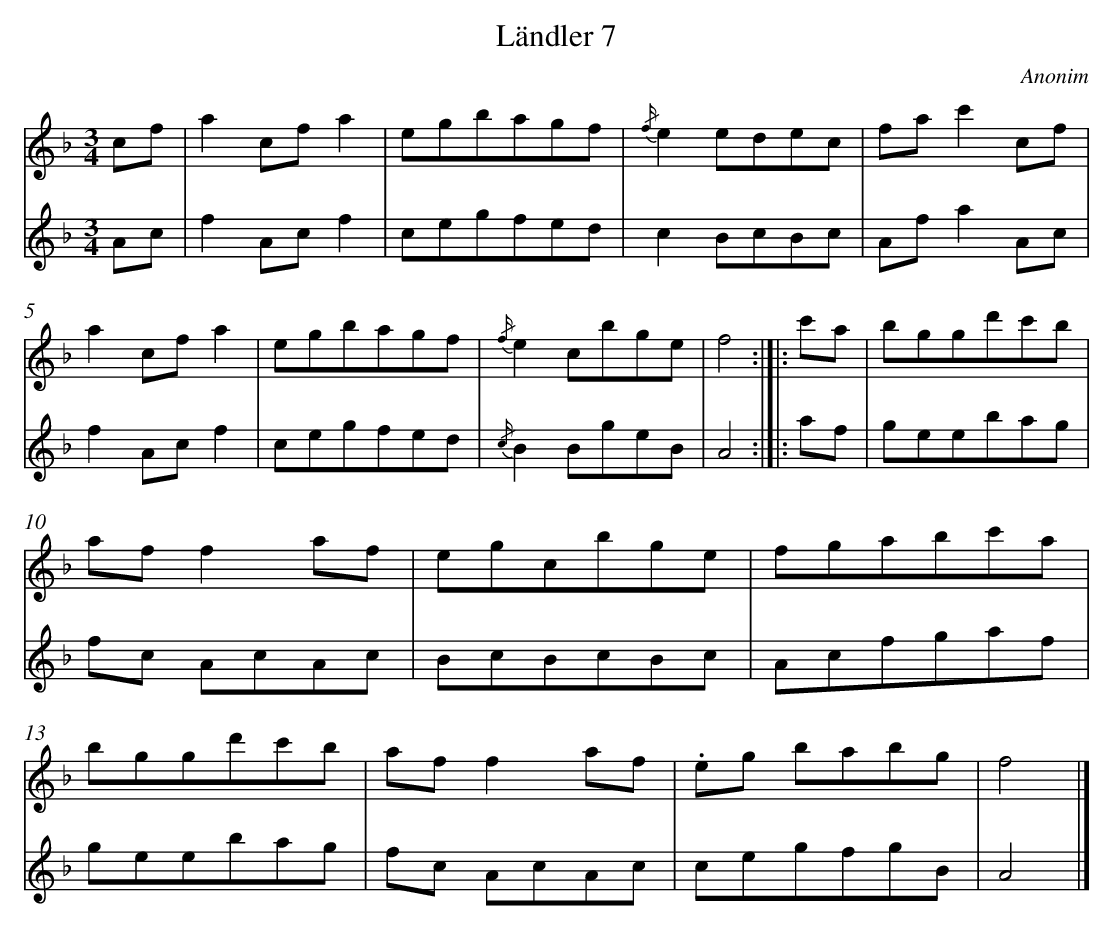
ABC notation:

X:1
T: Ländler 7
C: Anonim
L: 1/8
M: 3/4
V: 1 clef=treble
V: 2 clef=treble
V: 3 clef=bass
V: 4 clef=treble
V: 5 clef=treble
K: F
[V:1] cf [I:setbarnb 1]|
[V:2] Ac |
[V:3] x2 |
[V:4] x2 |
[V:5] x2 |
[V:1] a2cfa2 |
[V:2] f2Acf2 |
[V:3] x6 |
[V:4] x6 |
[V:5] x6 |
[V:1] egbagf |
[V:2] cegfed |
[V:3] x6 |
[V:4] x6 |
[V:5] x6 |
[V:1] {/f/}e2edec |
[V:2] c2BcBc |
[V:3] x6 |
[V:4] x6 |
[V:5] x6 |
[V:1] fac'2cf |
[V:2] Afa2Ac |
[V:3] x6 |
[V:4] x6 |
[V:5] x6 |
[V:1] a2cfa2 |
[V:2] f2Acf2 |
[V:3] x6 |
[V:4] x6 |
[V:5] x6 |
[V:1] egbagf |
[V:2] cegfed |
[V:3] x6 |
[V:4] x6 |
[V:5] x6 |
[V:1] {/f/}e2cbge |
[V:2] {/c/}B2BgeB |
[V:3] x6 |
[V:4] x6 |
[V:5] x6 |
[V:1] f4 :|]|:
[V:2] A4 :|]|:
[V:3] x4 :|]|:
[V:4] x4 :|]|:
[V:5] x4 :|]|:
[V:1] c'a [I:setbarnb 9]|
[V:2] af |
[V:3] x2 |
[V:4] x2 |
[V:5] x2 |
[V:1] bggd'c'b |
[V:2] geebag |
[V:3] x6 |
[V:4] x6 |
[V:5] x6 |
[V:1] aff2af |
[V:2] fc AcAc |
[V:3] x6 |
[V:4] x6 |
[V:5] x6 |
[V:1] egcbge |
[V:2] BcBcBc |
[V:3] x6 |
[V:4] x6 |
[V:5] x6 |
[V:1] fgabc'a |
[V:2] Acfgaf |
[V:3] x6 |
[V:4] x6 |
[V:5] x6 |
[V:1] bggd'c'b |
[V:2] geebag |
[V:3] x6 |
[V:4] x6 |
[V:5] x6 |
[V:1] aff2af |
[V:2] fc AcAc |
[V:3] x6 |
[V:4] x6 |
[V:5] x6 |
[V:1] .eg babg |
[V:2] cegfgB |
[V:3] x6 |
[V:4] x6 |
[V:5] x6 |
[V:1] f4 |]
[V:2] A4 |]
[V:3] x4 |]
[V:4] x4 |]
[V:5] x4 |]
